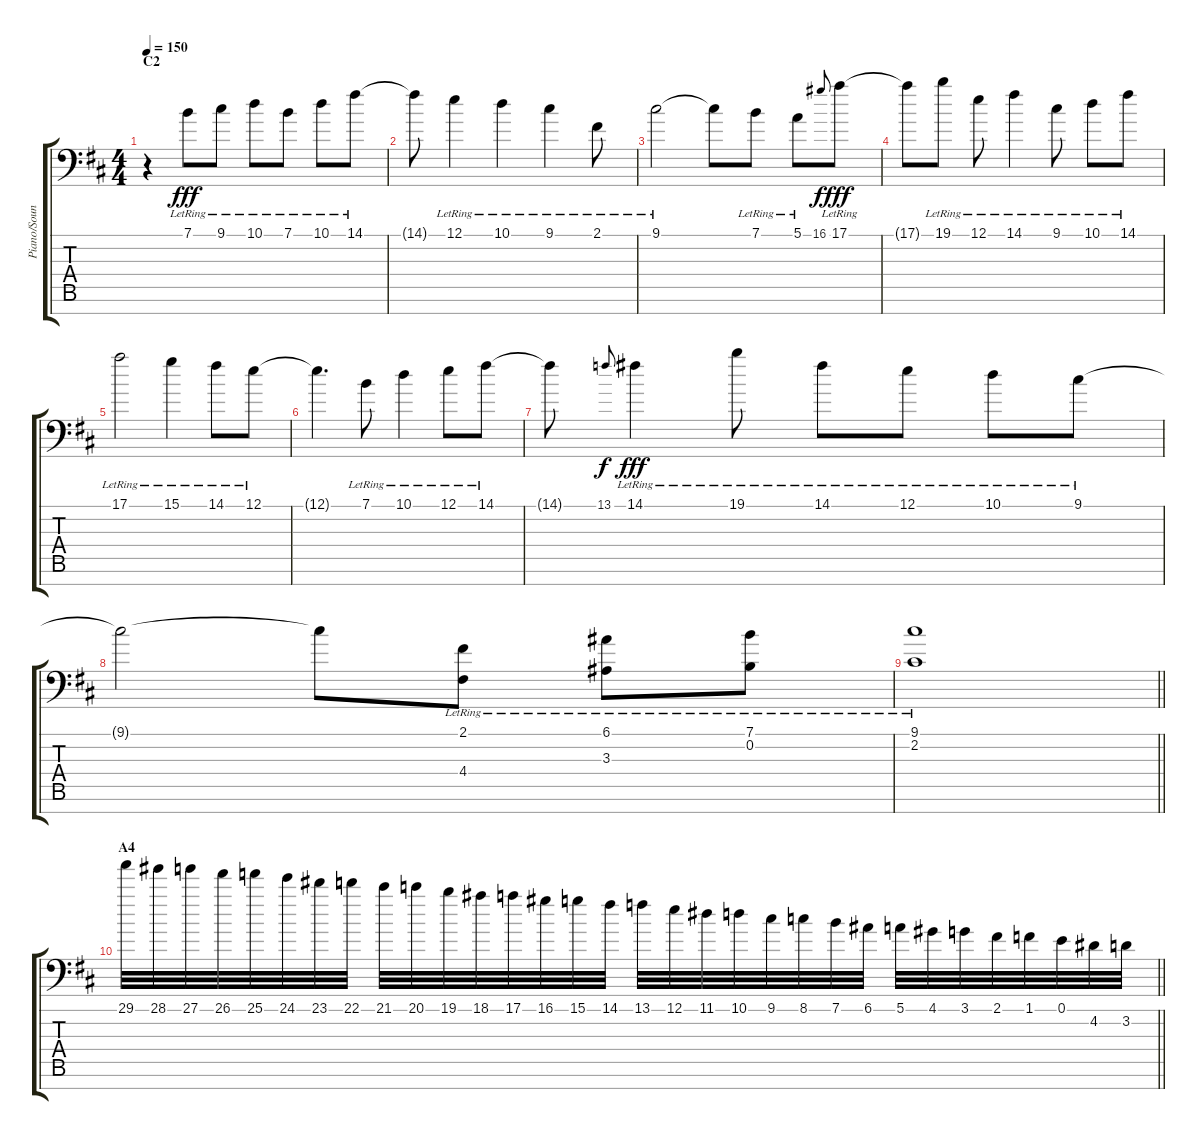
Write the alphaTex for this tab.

\track ("Piano/Sound Effect" "Piano/Soun") {instrument acousticgrandpiano}
\staff {score tabs}
\tuning (E4 B3 G3 D3 A2 E2 C-1) {hide}
\ts (4 4)
\section ("" "C2")
\tempo 150
\clef f4
\ks d
r.4{dy fff} 7.1{lr}.8 9.1{lr}.8 10.1{lr}.8 7.1{lr}.8 10.1{lr}.8 14.1{lr}.8 |
14.1{t}.8 12.1{lr}.4 10.1{lr}.4 9.1{lr}.4 2.1{lr}.8 |
9.1{lr}.2 9.1{t}.8 7.1{lr}.8 5.1{lr}.8 16.1.8{gr onbeat dy f} 17.1{lr}.8{dy fff} |
17.1{t}.8 19.1{lr}.8 12.1{lr}.8 14.1{lr}.4 9.1{lr}.8 10.1{lr}.8 14.1{lr}.8 |
17.1{lr}.2 15.1{lr}.4 14.1{lr}.8 12.1{lr}.8 |
12.1{t}.4{d} 7.1{lr}.8 10.1{lr}.4 12.1{lr}.8 14.1{lr}.8 |
14.1{t}.8 13.1.8{gr onbeat dy f} 14.1{lr}.4{dy fff} 19.1{lr}.8 14.1{lr}.8 12.1{lr}.8 10.1{lr}.8 9.1{lr}.8 |
9.1{t}.2 9.1{t}.8 (2.1{lr} 4.4{lr}).8 (6.1{lr} 3.3{lr}).8 (7.1{lr} 0.2{lr}).8 |
\barLineRight lightlight
(9.1{lr} 2.2{lr}).1 |
\section ("" "A4")
\barLineRight lightlight
29.1.32{volume 16 instrument applause} 28.1.32 27.1.32 26.1.32 25.1.32 24.1.32 23.1.32 22.1.32 21.1.32 20.1.32 19.1.32 18.1.32 17.1.32 16.1.32 15.1.32 14.1.32 13.1.32 12.1.32 11.1.32 10.1.32 9.1.32 8.1.32 7.1.32 6.1.32 5.1.32 4.1.32 3.1.32 2.1.32 1.1.32 0.1.32 4.2.32 3.2.32
